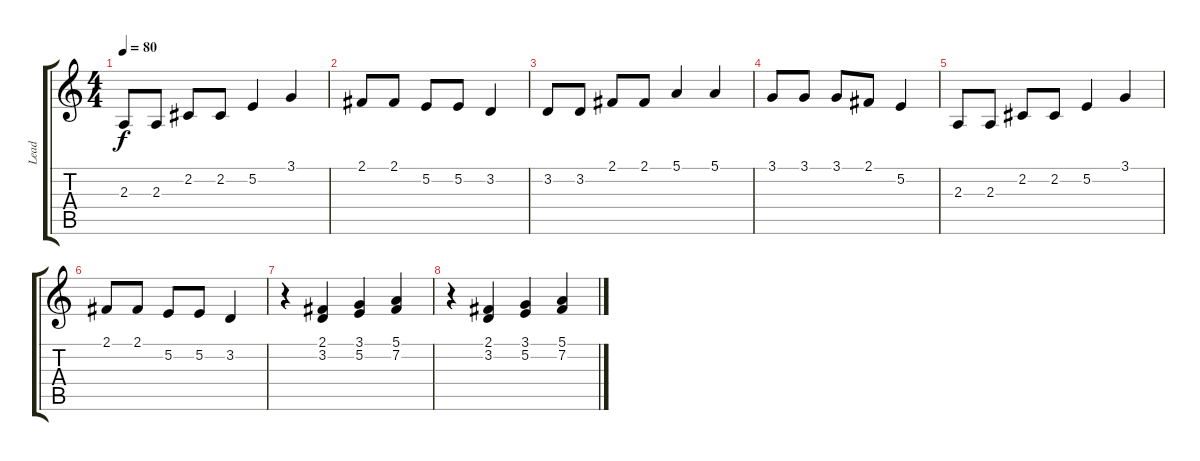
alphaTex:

\track ("Lead" "Lead") {instrument acousticgrandpiano}
\staff {score tabs}
\tuning (E4 B3 G3 D3 A2 E2) {hide}
\ts (4 4)
\tempo 80
\clef g2
\ks c
2.3.8{dy f} 2.3.8 2.2.8 2.2.8 5.2.4 3.1.4 |
2.1.8 2.1.8 5.2.8 5.2.8 3.2.4 |
3.2.8 3.2.8 2.1.8 2.1.8 5.1.4 5.1.4 |
3.1.8 3.1.8 3.1.8 2.1.8 5.2.4 |
2.3.8 2.3.8 2.2.8 2.2.8 5.2.4 3.1.4 |
2.1.8 2.1.8 5.2.8 5.2.8 3.2.4 |
r.4 (2.1 3.2).4 (3.1 5.2).4 (5.1 7.2).4 |
r.4 (2.1 3.2).4 (3.1 5.2).4 (5.1 7.2).4
